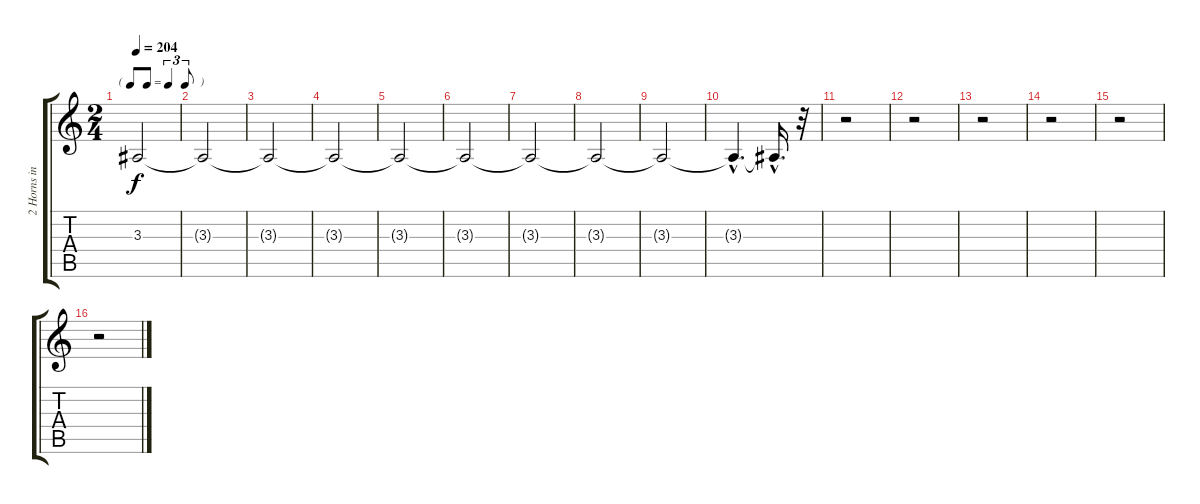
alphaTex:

\track ("2 Horns in Eb" "2 Horns in") {instrument frenchhorn}
\staff {score tabs}
\tuning (E4 B3 G3 D3 A2 E2) {hide}
\ts (2 4)
\tf triplet8th
\tempo 204
\clef g2
\ks c
3.3{t}.2{dy f} |
3.3{t}.2 |
3.3{t}.2 |
3.3{t}.2 |
3.3{t}.2 |
3.3{t}.2 |
3.3{t}.2 |
3.3{t}.2 |
3.3{t}.2 |
3.3{hac t}.4{d} 3.3{hac t}.16{d} r.32 |
r.2 |
r.2 |
r.2 |
r.2 |
r.2 |
r.2
